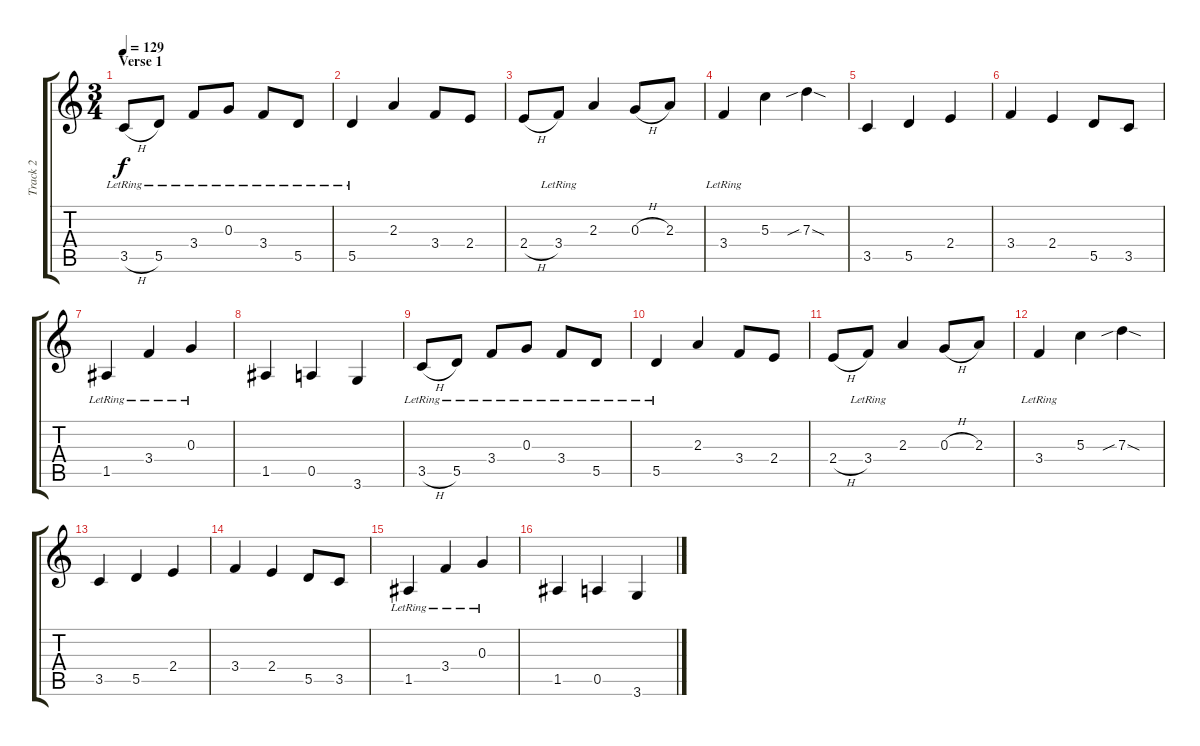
\track ("Track 2" "Track 2") {instrument acousticguitarsteel}
\staff {score tabs}
\tuning (E4 B3 G3 D3 A2 E2) {hide}
\ts (3 4)
\section ("" "Verse 1")
\tempo 129
\clef g2
\ks c
3.5{h lr}.8{dy f} 5.5{lr}.8 3.4{lr}.8 0.3{lr}.8 3.4{lr}.8 5.5{lr}.8 |
5.5{lr}.4 2.3.4 3.4.8 2.4.8 |
2.4{h}.8 3.4{lr}.8 2.3.4 0.3{h}.8 2.3.8 |
3.4{lr}.4 5.3.4 7.3{sib sod}.4 |
3.5.4 5.5.4 2.4.4 |
3.4.4 2.4.4 5.5.8 3.5.8 |
1.5{lr}.4 3.4{lr}.4 0.3{lr}.4 |
1.5.4 0.5.4 3.6.4 |
3.5{h lr}.8 5.5{lr}.8 3.4{lr}.8 0.3{lr}.8 3.4{lr}.8 5.5{lr}.8 |
5.5{lr}.4 2.3.4 3.4.8 2.4.8 |
2.4{h}.8 3.4{lr}.8 2.3.4 0.3{h}.8 2.3.8 |
3.4{lr}.4 5.3.4 7.3{sib sod}.4 |
3.5.4 5.5.4 2.4.4 |
3.4.4 2.4.4 5.5.8 3.5.8 |
1.5{lr}.4 3.4{lr}.4 0.3{lr}.4 |
1.5.4 0.5.4 3.6.4
